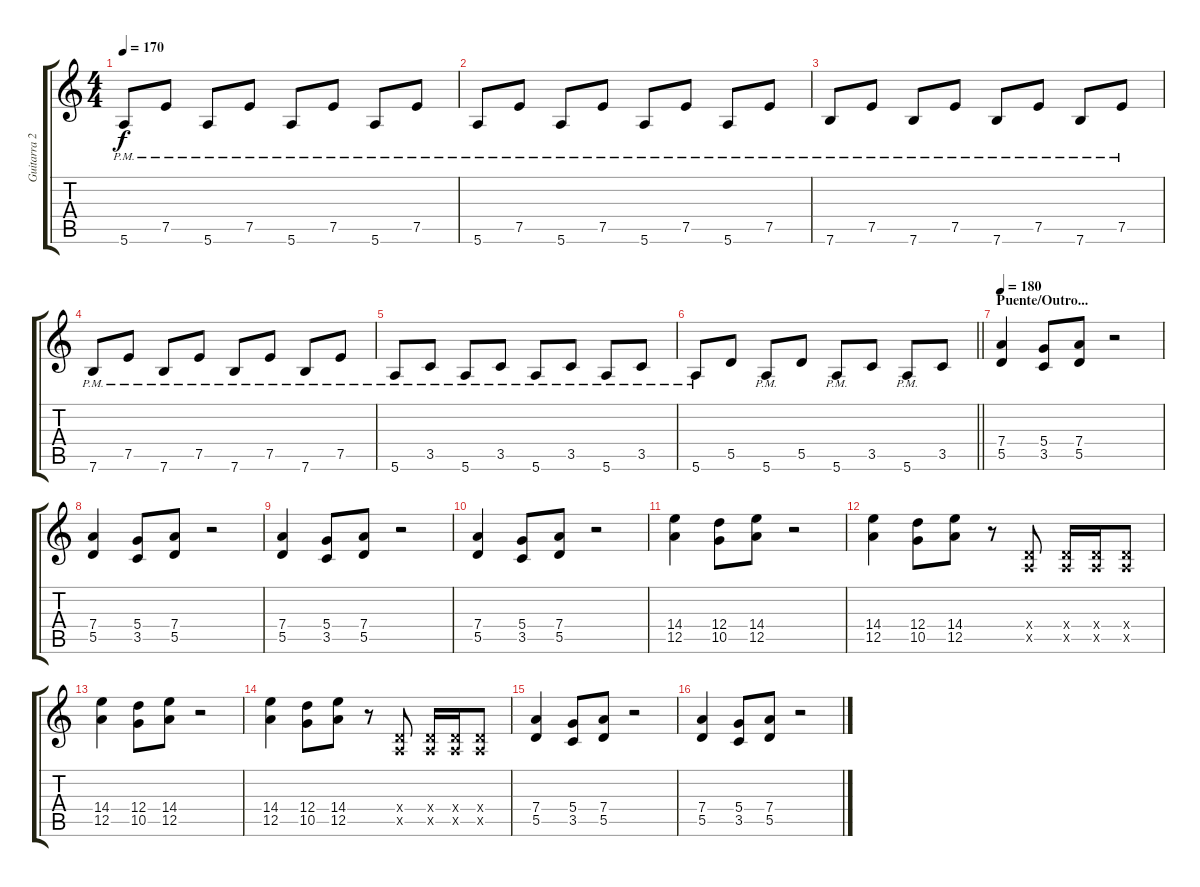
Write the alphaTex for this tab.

\track ("Guitarra 2" "Guitarra 2") {instrument distortionguitar}
\staff {score tabs}
\tuning (E4 B3 G3 D3 A2 E2) {hide}
\ts (4 4)
\tempo 170
\clef g2
\ks c
5.6{pm}.8{dy f} 7.5{pm}.8 5.6{pm}.8 7.5{pm}.8 5.6{pm}.8 7.5{pm}.8 5.6{pm}.8 7.5{pm}.8 |
5.6{pm}.8 7.5{pm}.8 5.6{pm}.8 7.5{pm}.8 5.6{pm}.8 7.5{pm}.8 5.6{pm}.8 7.5{pm}.8 |
7.6{pm}.8 7.5{pm}.8 7.6{pm}.8 7.5{pm}.8 7.6{pm}.8 7.5{pm}.8 7.6{pm}.8 7.5{pm}.8 |
7.6{pm}.8 7.5{pm}.8 7.6{pm}.8 7.5{pm}.8 7.6{pm}.8 7.5{pm}.8 7.6{pm}.8 7.5{pm}.8 |
5.6{pm}.8 3.5{pm}.8 5.6{pm}.8 3.5{pm}.8 5.6{pm}.8 3.5{pm}.8 5.6{pm}.8 3.5{pm}.8 |
\barLineRight lightlight
5.6{pm}.8 5.5.8 5.6{pm}.8 5.5.8 5.6{pm}.8 3.5.8 5.6{pm}.8 3.5.8 |
\section ("" "Puente/Outro...")
\tempo 180
(7.4 5.5).4 (5.4 3.5).8 (7.4 5.5).8 r.2 |
(7.4 5.5).4 (5.4 3.5).8 (7.4 5.5).8 r.2 |
(7.4 5.5).4 (5.4 3.5).8 (7.4 5.5).8 r.2 |
(7.4 5.5).4 (5.4 3.5).8 (7.4 5.5).8 r.2 |
(14.4 12.5).4 (12.4 10.5).8 (14.4 12.5).8 r.2 |
(14.4 12.5).4 (12.4 10.5).8 (14.4 12.5).8 r.8 (0.4{x} 0.5{x}).8 (0.4{x} 0.5{x}).16 (0.4{x} 0.5{x}).16 (0.4{x} 0.5{x}).8 |
(14.4 12.5).4 (12.4 10.5).8 (14.4 12.5).8 r.2 |
(14.4 12.5).4 (12.4 10.5).8 (14.4 12.5).8 r.8 (0.4{x} 0.5{x}).8 (0.4{x} 0.5{x}).16 (0.4{x} 0.5{x}).16 (0.4{x} 0.5{x}).8 |
(7.4 5.5).4 (5.4 3.5).8 (7.4 5.5).8 r.2 |
(7.4 5.5).4 (5.4 3.5).8 (7.4 5.5).8 r.2
